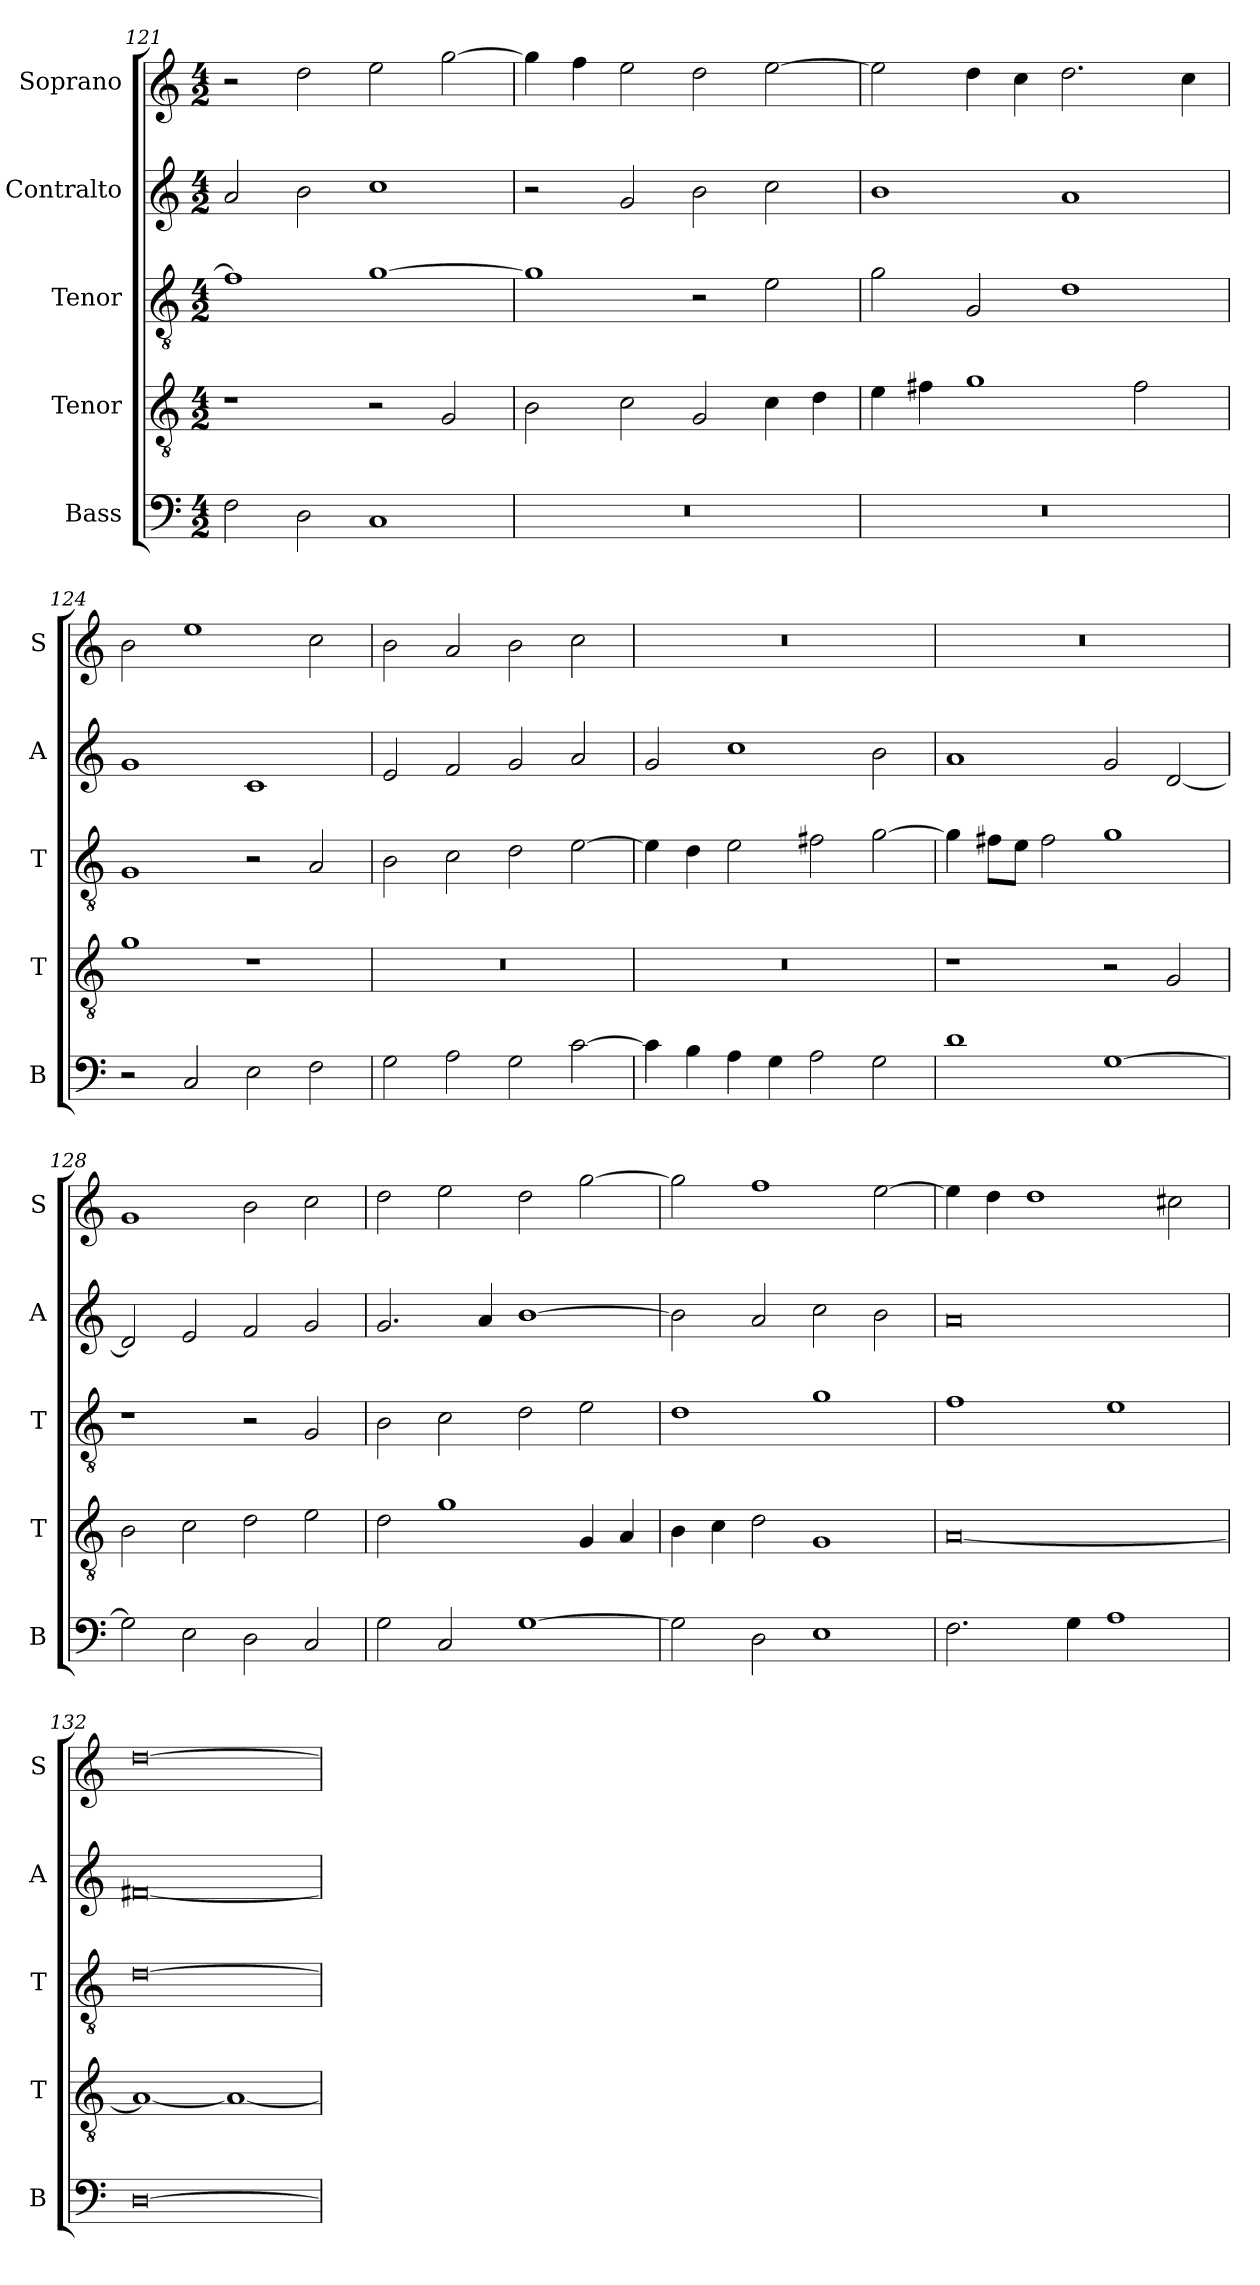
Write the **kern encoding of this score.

**kern	**kern	**kern	**kern	**kern
*part5	*part4	*part3	*part2	*part1
*staff5	*staff4	*staff3	*staff2	*staff1
*I"Bass	*I"Tenor	*I"Tenor	*I"Contralto	*I"Soprano
*I'B	*I'T	*I'T	*I'A	*I'S
*clefF4	*clefGv2	*clefGv2	*clefG2	*clefG2
*k[]	*k[]	*k[]	*k[]	*k[]
*G:mix	*G:mix	*G:mix	*G:mix	*G:mix
*M4/2	*M4/2	*M4/2	*M4/2	*M4/2
=121	=121	=121	=121	=121
2F	1r	1f]	2a	2r
2D	.	.	2b	2dd
1C	2r	[1g	1cc	2ee
.	2G	.	.	[2gg
=122	=122	=122	=122	=122
0r	2B	1g]	2r	4gg]
.	.	.	.	4ff
.	2c	.	2g	2ee
.	2G	2r	2b	2dd
.	4c	2e	2cc	[2ee
.	4d	.	.	.
=123	=123	=123	=123	=123
0r	4e	2g	1b	2ee]
.	4f#X	.	.	.
.	1g	2G	.	4dd
.	.	.	.	4cc
.	.	1d	1a	2.dd
.	2f#	.	.	.
.	.	.	.	4cc
=124	=124	=124	=124	=124
2r	1g	1G	1g	2b
2C	.	.	.	1ee
2E	1r	2r	1c	.
2F	.	2A	.	2cc
=125	=125	=125	=125	=125
2G	0r	2B	2e	2b
2A	.	2c	2f	2a
2G	.	2d	2g	2b
[2c	.	[2e	2a	2cc
=126	=126	=126	=126	=126
4c]	0r	4e]	2g	0r
4B	.	4d	.	.
4A	.	2e	1cc	.
4G	.	.	.	.
2A	.	2f#X	.	.
2G	.	[2g	2b	.
=127	=127	=127	=127	=127
1d	1r	4g]	1a	0r
.	.	8f#X\L	.	.
.	.	8e\J	.	.
.	.	2f#	.	.
[1G	2r	1g	2g	.
.	2G	.	[2d	.
=128	=128	=128	=128	=128
2G]	2B	1r	2d]	1g
2E	2c	.	2e	.
2D	2d	2r	2f	2b
2C	2e	2G	2g	2cc
=129	=129	=129	=129	=129
2G	2d	2B	2.g	2dd
2C	1g	2c	.	2ee
.	.	.	4a	.
[1G	.	2d	[1b	2dd
.	4G	2e	.	[2gg
.	4A	.	.	.
=130	=130	=130	=130	=130
2G]	4B	1d	2b]	2gg]
.	4c	.	.	.
2D	2d	.	2a	1ff
1E	1G	1g	2cc	.
.	.	.	2b	[2ee
=131	=131	=131	=131	=131
2.F	[0A	1f	0a	4ee]
.	.	.	.	4dd
.	.	.	.	1dd
4G	.	.	.	.
1A	.	1e	.	.
.	.	.	.	2cc#X
=132	=132	=132	=132	=132
[0D	1A_	[0d	[0f#X	[0dd
.	1A_	.	.	.
=	=	=	=	=
*-	*-	*-	*-	*-
